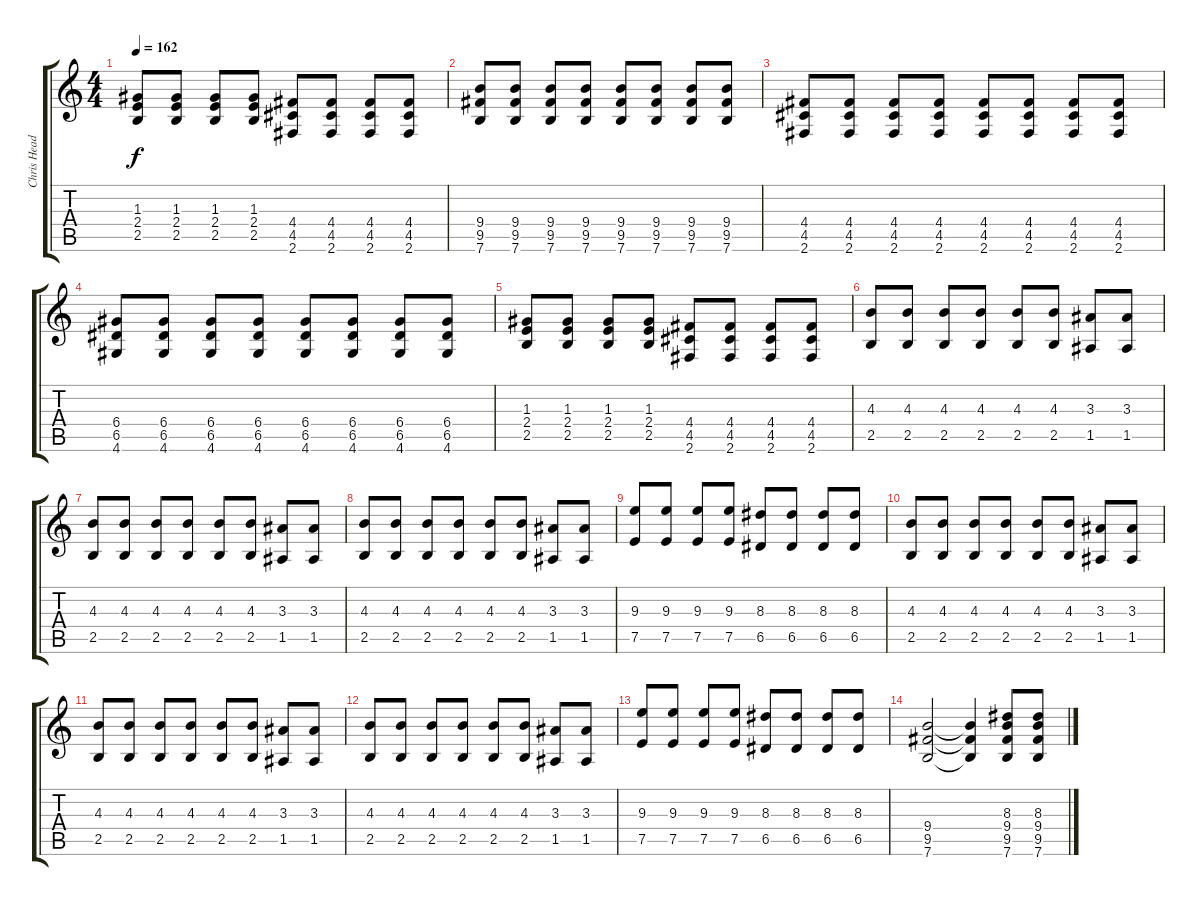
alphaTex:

\track ("Chris Head" "Chris Head") {instrument distortionguitar}
\staff {score tabs}
\tuning (E4 B3 G3 D3 A2 E2) {hide}
\ts (4 4)
\tempo 162
\clef g2
\ks c
(1.3 2.4 2.5).8{dy f} (1.3 2.4 2.5).8 (1.3 2.4 2.5).8 (1.3 2.4 2.5).8 (4.4 4.5 2.6).8 (4.4 4.5 2.6).8 (4.4 4.5 2.6).8 (4.4 4.5 2.6).8 |
(9.4 9.5 7.6).8 (9.4 9.5 7.6).8 (9.4 9.5 7.6).8 (9.4 9.5 7.6).8 (9.4 9.5 7.6).8 (9.4 9.5 7.6).8 (9.4 9.5 7.6).8 (9.4 9.5 7.6).8 |
(4.4 4.5 2.6).8 (4.4 4.5 2.6).8 (4.4 4.5 2.6).8 (4.4 4.5 2.6).8 (4.4 4.5 2.6).8 (4.4 4.5 2.6).8 (4.4 4.5 2.6).8 (4.4 4.5 2.6).8 |
(6.4 6.5 4.6).8 (6.4 6.5 4.6).8 (6.4 6.5 4.6).8 (6.4 6.5 4.6).8 (6.4 6.5 4.6).8 (6.4 6.5 4.6).8 (6.4 6.5 4.6).8 (6.4 6.5 4.6).8 |
(1.3 2.4 2.5).8 (1.3 2.4 2.5).8 (1.3 2.4 2.5).8 (1.3 2.4 2.5).8 (4.4 4.5 2.6).8 (4.4 4.5 2.6).8 (4.4 4.5 2.6).8 (4.4 4.5 2.6).8 |
(4.3 2.5).8 (4.3 2.5).8 (4.3 2.5).8 (4.3 2.5).8 (4.3 2.5).8 (4.3 2.5).8 (3.3 1.5).8 (3.3 1.5).8 |
(4.3 2.5).8 (4.3 2.5).8 (4.3 2.5).8 (4.3 2.5).8 (4.3 2.5).8 (4.3 2.5).8 (3.3 1.5).8 (3.3 1.5).8 |
(4.3 2.5).8 (4.3 2.5).8 (4.3 2.5).8 (4.3 2.5).8 (4.3 2.5).8 (4.3 2.5).8 (3.3 1.5).8 (3.3 1.5).8 |
(9.3 7.5).8 (9.3 7.5).8 (9.3 7.5).8 (9.3 7.5).8 (8.3 6.5).8 (8.3 6.5).8 (8.3 6.5).8 (8.3 6.5).8 |
(4.3 2.5).8 (4.3 2.5).8 (4.3 2.5).8 (4.3 2.5).8 (4.3 2.5).8 (4.3 2.5).8 (3.3 1.5).8 (3.3 1.5).8 |
(4.3 2.5).8 (4.3 2.5).8 (4.3 2.5).8 (4.3 2.5).8 (4.3 2.5).8 (4.3 2.5).8 (3.3 1.5).8 (3.3 1.5).8 |
(4.3 2.5).8 (4.3 2.5).8 (4.3 2.5).8 (4.3 2.5).8 (4.3 2.5).8 (4.3 2.5).8 (3.3 1.5).8 (3.3 1.5).8 |
(9.3 7.5).8 (9.3 7.5).8 (9.3 7.5).8 (9.3 7.5).8 (8.3 6.5).8 (8.3 6.5).8 (8.3 6.5).8 (8.3 6.5).8 |
(9.4 9.5 7.6).2{volume 15} (9.4{t} 9.5{t} 7.6{t}).4 (8.3 9.4 9.5 7.6).8 (8.3 9.4 9.5 7.6).8
